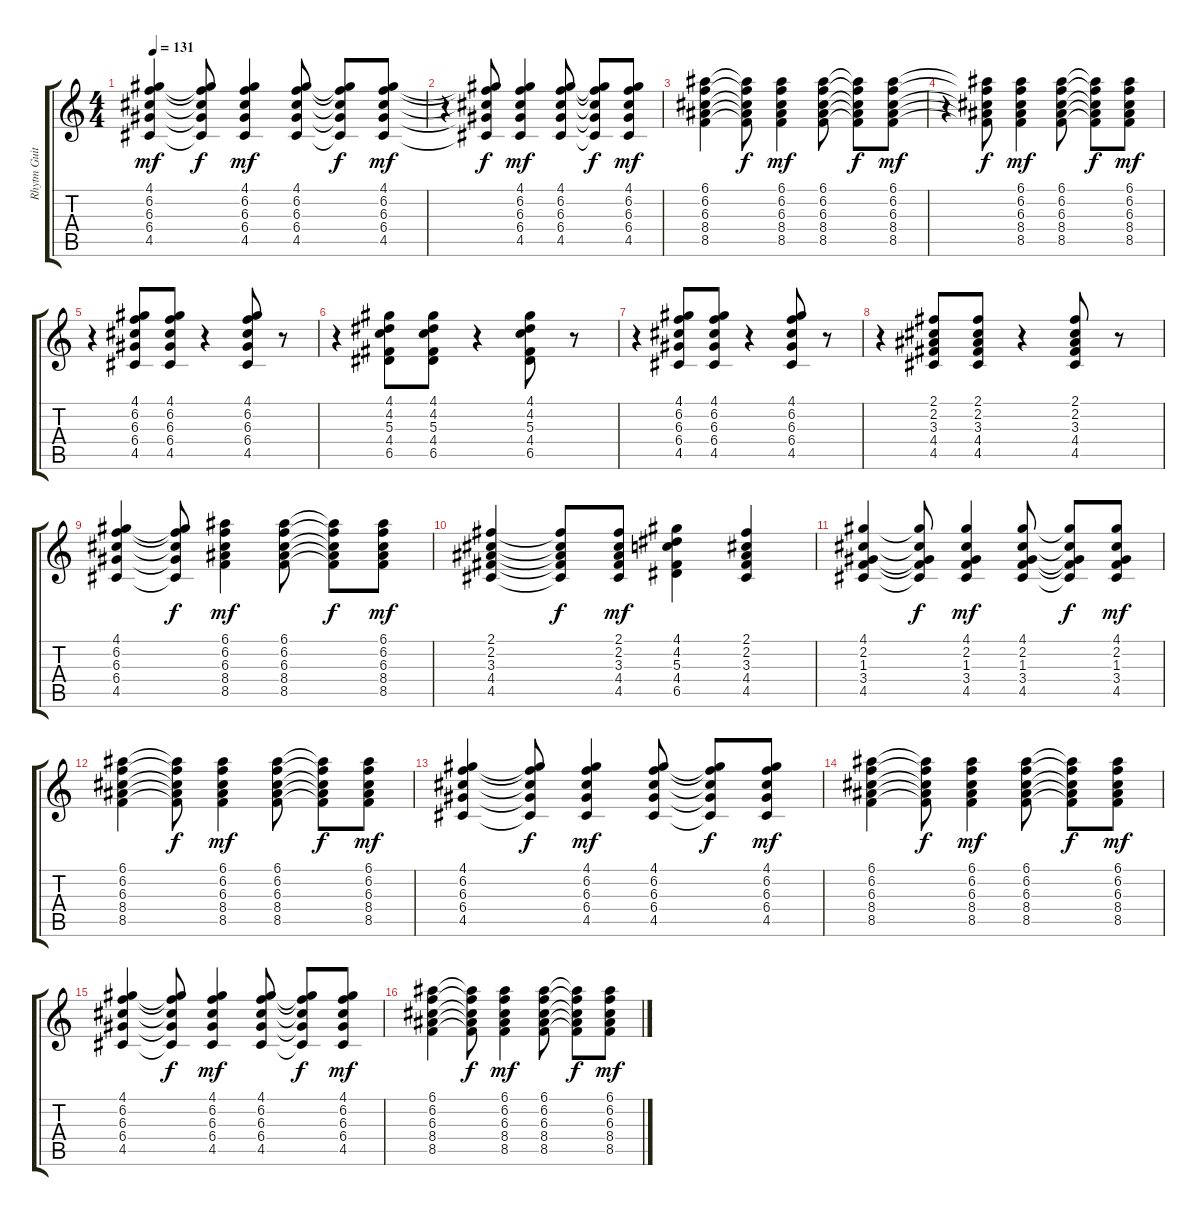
\track ("Rhytm Guitar" "Rhytm Guit") {instrument acousticguitarsteel}
\staff {score tabs}
\tuning (E4 B3 G3 D3 A2 E2) {hide}
\ts (4 4)
\tempo 131
\clef g2
\ks c
(4.1 6.2 6.3 6.4 4.5).4{dy mf} (4.1{t} 6.2{t} 6.3{t} 6.4{t} 4.5{t}).8{dy f} (4.1 6.2 6.3 6.4 4.5).4{dy mf} (4.1 6.2 6.3 6.4 4.5).8 (4.1{t} 6.2{t} 6.3{t} 6.4{t} 4.5{t}).8{dy f} (4.1 6.2 6.3 6.4 4.5).8{dy mf} |
r.4 (4.1{t} 6.2{t} 6.3{t} 6.4{t} 4.5{t}).8{dy f} (4.1 6.2 6.3 6.4 4.5).4{dy mf} (4.1 6.2 6.3 6.4 4.5).8 (4.1{t} 6.2{t} 6.3{t} 6.4{t} 4.5{t}).8{dy f} (4.1 6.2 6.3 6.4 4.5).8{dy mf} |
(6.1 6.2 6.3 8.4 8.5).4 (6.1{t} 6.2{t} 6.3{t} 8.4{t} 8.5{t}).8{dy f} (6.1 6.2 6.3 8.4 8.5).4{dy mf} (6.1 6.2 6.3 8.4 8.5).8 (6.1{t} 6.2{t} 6.3{t} 8.4{t} 8.5{t}).8{dy f} (6.1 6.2 6.3 8.4 8.5).8{dy mf} |
r.4 (6.1{t} 6.2{t} 6.3{t} 8.4{t} 8.5{t}).8{dy f} (6.1 6.2 6.3 8.4 8.5).4{dy mf} (6.1 6.2 6.3 8.4 8.5).8 (6.1{t} 6.2{t} 6.3{t} 8.4{t} 8.5{t}).8{dy f} (6.1 6.2 6.3 8.4 8.5).8{dy mf} |
r.4 (4.1 6.2 6.3 6.4 4.5).8 (4.1 6.2 6.3 6.4 4.5).8 r.4 (4.1 6.2 6.3 6.4 4.5).8 r.8 |
r.4 (4.1 4.2 5.3 4.4 6.5).8 (4.1 4.2 5.3 4.4 6.5).8 r.4 (4.1 4.2 5.3 4.4 6.5).8 r.8 |
r.4 (4.1 6.2 6.3 6.4 4.5).8 (4.1 6.2 6.3 6.4 4.5).8 r.4 (4.1 6.2 6.3 6.4 4.5).8 r.8 |
r.4 (2.1 2.2 3.3 4.4 4.5).8 (2.1 2.2 3.3 4.4 4.5).8 r.4 (2.1 2.2 3.3 4.4 4.5).8 r.8 |
(4.1 6.2 6.3 6.4 4.5).4 (4.1{t} 6.2{t} 6.3{t} 6.4{t} 4.5{t}).8{dy f} (6.1 6.2 6.3 8.4 8.5).4{dy mf} (6.1 6.2 6.3 8.4 8.5).8 (6.1{t} 6.2{t} 6.3{t} 8.4{t} 8.5{t}).8{dy f} (6.1 6.2 6.3 8.4 8.5).8{dy mf} |
(2.1 2.2 3.3 4.4 4.5).4 (2.1{t} 2.2{t} 3.3{t} 4.4{t} 4.5{t}).8{dy f} (2.1 2.2 3.3 4.4 4.5).8{dy mf} (4.1 4.2 5.3 4.4 6.5).4 (2.1 2.2 3.3 4.4 4.5).4 |
(4.1 2.2 1.3 3.4 4.5).4 (4.1{t} 2.2{t} 1.3{t} 3.4{t} 4.5{t}).8{dy f} (4.1 2.2 1.3 3.4 4.5).4{dy mf} (4.1 2.2 1.3 3.4 4.5).8 (4.1{t} 2.2{t} 1.3{t} 3.4{t} 4.5{t}).8{dy f} (4.1 2.2 1.3 3.4 4.5).8{dy mf} |
(6.1 6.2 6.3 8.4 8.5).4 (6.1{t} 6.2{t} 6.3{t} 8.4{t} 8.5{t}).8{dy f} (6.1 6.2 6.3 8.4 8.5).4{dy mf} (6.1 6.2 6.3 8.4 8.5).8 (6.1{t} 6.2{t} 6.3{t} 8.4{t} 8.5{t}).8{dy f} (6.1 6.2 6.3 8.4 8.5).8{dy mf} |
(4.1 6.2 6.3 6.4 4.5).4 (4.1{t} 6.2{t} 6.3{t} 6.4{t} 4.5{t}).8{dy f} (4.1 6.2 6.3 6.4 4.5).4{dy mf} (4.1 6.2 6.3 6.4 4.5).8 (4.1{t} 6.2{t} 6.3{t} 6.4{t} 4.5{t}).8{dy f} (4.1 6.2 6.3 6.4 4.5).8{dy mf} |
(6.1 6.2 6.3 8.4 8.5).4 (6.1{t} 6.2{t} 6.3{t} 8.4{t} 8.5{t}).8{dy f} (6.1 6.2 6.3 8.4 8.5).4{dy mf} (6.1 6.2 6.3 8.4 8.5).8 (6.1{t} 6.2{t} 6.3{t} 8.4{t} 8.5{t}).8{dy f} (6.1 6.2 6.3 8.4 8.5).8{dy mf} |
(4.1 6.2 6.3 6.4 4.5).4 (4.1{t} 6.2{t} 6.3{t} 6.4{t} 4.5{t}).8{dy f} (4.1 6.2 6.3 6.4 4.5).4{dy mf} (4.1 6.2 6.3 6.4 4.5).8 (4.1{t} 6.2{t} 6.3{t} 6.4{t} 4.5{t}).8{dy f} (4.1 6.2 6.3 6.4 4.5).8{dy mf} |
(6.1 6.2 6.3 8.4 8.5).4 (6.1{t} 6.2{t} 6.3{t} 8.4{t} 8.5{t}).8{dy f} (6.1 6.2 6.3 8.4 8.5).4{dy mf} (6.1 6.2 6.3 8.4 8.5).8 (6.1{t} 6.2{t} 6.3{t} 8.4{t} 8.5{t}).8{dy f} (6.1 6.2 6.3 8.4 8.5).8{dy mf}
